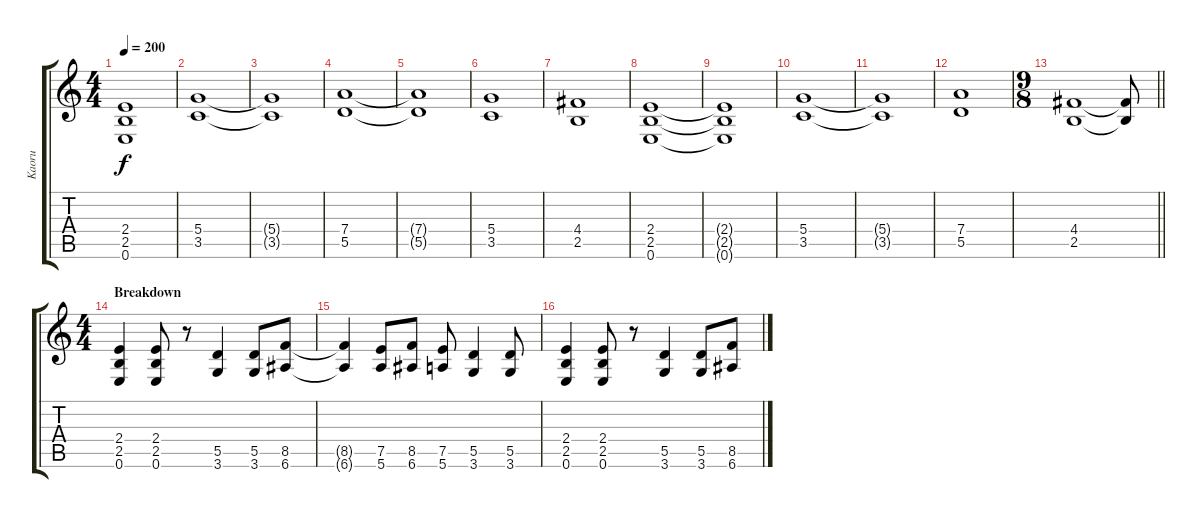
\track ("Kaoru" "Kaoru") {instrument distortionguitar}
\staff {score tabs}
\tuning (E4 B3 G3 D3 A2 E2) {hide}
\ts (4 4)
\tempo 200
\clef g2
\ks c
(2.4{t} 2.5{t} 0.6{t}).1{dy f} |
(5.4 3.5).1 |
(5.4{t} 3.5{t}).1 |
(7.4 5.5).1 |
(7.4{t} 5.5{t}).1 |
(5.4 3.5).1 |
(4.4 2.5).1 |
(2.4 2.5 0.6).1 |
(2.4{t} 2.5{t} 0.6{t}).1 |
(5.4 3.5).1 |
(5.4{t} 3.5{t}).1 |
(7.4 5.5).1 |
\ts (9 8)
\barLineRight lightlight
(4.4 2.5).1 (4.4{t} 2.5{t}).8 |
\ts (4 4)
\section ("" "Breakdown")
(2.4 2.5 0.6).4 (2.4 2.5 0.6).8 r.8 (5.5 3.6).4 (5.5 3.6).8 (8.5 6.6).8 |
(8.5{t} 6.6{t}).4 (7.5 5.6).8 (8.5 6.6).8 (7.5 5.6).8 (5.5 3.6).4 (5.5 3.6).8 |
(2.4 2.5 0.6).4 (2.4 2.5 0.6).8 r.8 (5.5 3.6).4 (5.5 3.6).8 (8.5 6.6).8
